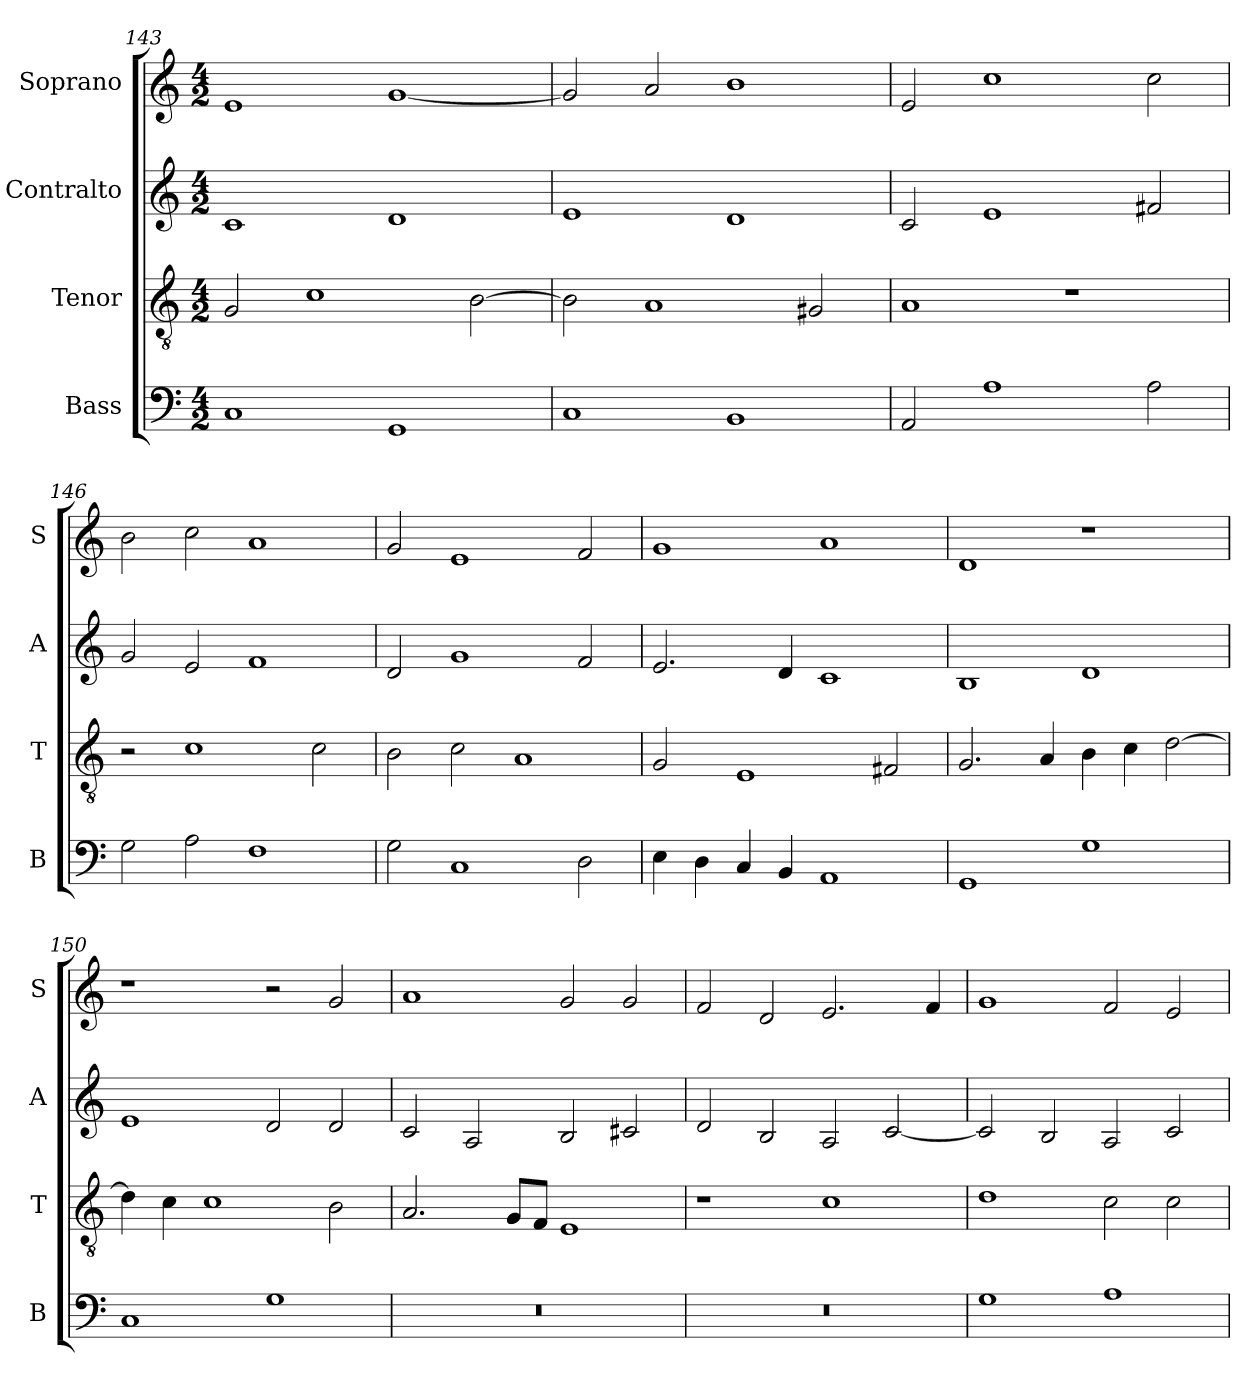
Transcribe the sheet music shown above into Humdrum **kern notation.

**kern	**kern	**kern	**kern
*part4	*part3	*part2	*part1
*staff4	*staff3	*staff2	*staff1
*I"Bass	*I"Tenor	*I"Contralto	*I"Soprano
*I'B	*I'T	*I'A	*I'S
*clefF4	*clefGv2	*clefG2	*clefG2
*k[]	*k[]	*k[]	*k[]
*E:phr	*E:phr	*E:phr	*E:phr
*M4/2	*M4/2	*M4/2	*M4/2
=143	=143	=143	=143
1C	2G	1c	1e
.	1c	.	.
1GG	.	1d	[1g
.	[2B	.	.
=144	=144	=144	=144
1C	2B]	1e	2g]
.	1A	.	2a
1BB	.	1d	1b
.	2G#X	.	.
=145	=145	=145	=145
2AA	1A	2c	2e
1A	.	1e	1cc
.	1r	.	.
2A	.	2f#X	2cc
=146	=146	=146	=146
2G	2r	2g	2b
2A	1c	2e	2cc
1F	.	1f	1a
.	2c	.	.
=147	=147	=147	=147
2G	2B	2d	2g
1C	2c	1g	1e
.	1A	.	.
2D	.	2f	2f
=148	=148	=148	=148
4E	2G	2.e	1g
4D	.	.	.
4C	1E	.	.
4BB	.	4d	.
1AA	.	1c	1a
.	2F#X	.	.
=149	=149	=149	=149
1GG	2.G	1B	1d
.	4A	.	.
1G	4B	1d	1r
.	4c	.	.
.	[2d	.	.
=150	=150	=150	=150
1C	4d]	1e	1r
.	4c	.	.
.	1c	.	.
1G	.	2d	2r
.	2B	2d	2g
=151	=151	=151	=151
0r	2.A	2c	1a
.	.	2A	.
.	8G/L	.	.
.	8F/J	.	.
.	1E	2B	2g
.	.	2c#X	2g
=152	=152	=152	=152
0r	1r	2d	2f
.	.	2B	2d
.	1c	2A	2.e
.	.	[2c	.
.	.	.	4f
=153	=153	=153	=153
1G	1d	2c]	1g
.	.	2B	.
1A	2c	2A	2f
.	2c	2c	2e
=	=	=	=
*-	*-	*-	*-
